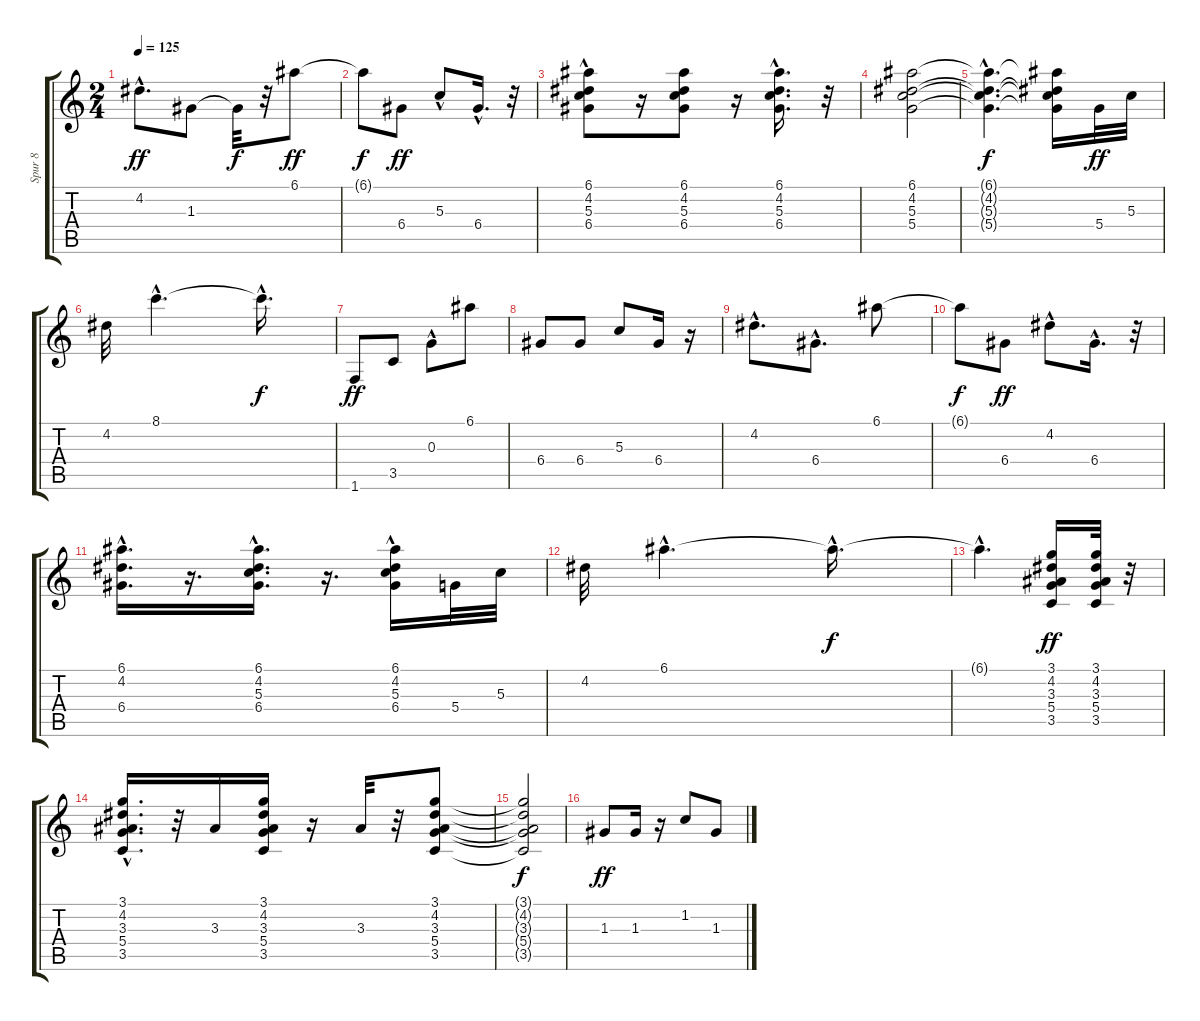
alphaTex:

\track ("Spur 8" "Spur 8") {instrument electricguitarclean}
\staff {score tabs}
\tuning (E4 B3 G3 D3 A2 E2) {hide}
\ts (2 4)
\tempo 125
\clef g2
\ks c
4.2{hac}.8{d dy ff} 1.3.8 1.3{t}.32{dy f} r.32 6.1.8{dy ff} |
6.1{t}.8{dy f} 6.4.8{dy ff} 5.3{hac}.8 6.4{hac}.16{d} r.32 |
(6.1{hac} 4.2{hac} 5.3 6.4{hac}).8 r.16 (6.1 4.2 5.3 6.4).8 r.16 (6.1{hac} 4.2{hac} 5.3{hac} 6.4{hac}).16{d} r.32 |
(6.1 4.2 5.3 5.4).2 |
(6.1{hac t} 4.2{hac t} 5.3{hac t} 5.4{hac t}).4{d dy f} (6.1{t} 4.2{t} 5.3{t} 5.4{t}).16 5.4.32{dy ff} 5.3.32 |
4.2.32 8.1{hac}.4{d} 8.1{hac t}.16{d dy f} |
1.6.8{dy ff} 3.5.8 0.3{hac}.8 6.1.8 |
6.4.8 6.4.8 5.3.8 6.4.16 r.16 |
4.2{hac}.8{d} 6.4{hac}.8{d} 6.1.8 |
6.1{t}.8{dy f} 6.4.8{dy ff} 4.2{hac}.8 6.4{hac}.16{d} r.32 |
(6.1{hac} 4.2{hac} 6.4{hac}).16{d} r.16{d} (6.1{hac} 4.2{hac} 5.3{hac} 6.4{hac}).16{d} r.16{d} (6.1{hac} 4.2{hac} 5.3{hac} 6.4).16 5.4.32 5.3.32 |
4.2.32 6.1{hac}.4{d} 6.1{hac t}.16{d dy f} |
6.1{hac t}.4{d} (3.1 4.2 3.3 5.4 3.5).16{dy ff} (3.1 4.2 3.3 5.4 3.5).32 r.32 |
(3.1{hac} 4.2{hac} 3.3{hac} 5.4{hac} 3.5{hac}).16{d} r.32 3.3.16 (3.1 4.2 3.3 5.4 3.5).16 r.16 3.3.32 r.32 (3.1 4.2 3.3 5.4 3.5).8 |
(3.1{t} 4.2{t} 3.3{t} 5.4{t} 3.5{t}).2{dy f} |
1.3.8{dy ff} 1.3.16 r.16 1.2.8 1.3.8
